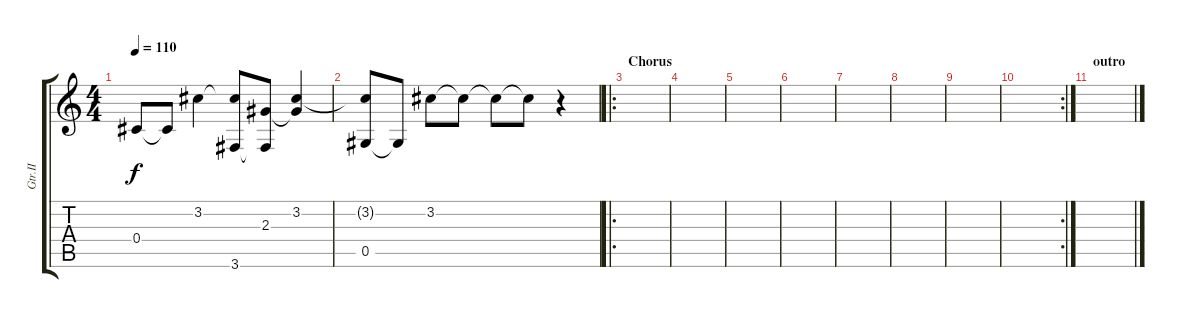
\track ("Gtr.II" "Gtr.II") {instrument electricguitarjazz}
\staff {score tabs}
\tuning (Eb4 Bb3 Gb3 Db3 Ab2 Eb2) {hide}
\ts (4 4)
\tempo 110
\clef g2
\ks c
0.4.8{dy f balance 16} 0.4{t}.8 3.2.4 (3.2{t} 3.6).8 (2.3 3.6{t}).8 (3.2 2.3{t}).4 |
(3.2{t} 0.5).8 0.5{t}.8 3.2.8 3.2{t}.8 3.2{t}.8 3.2{t}.8 r.4 |
\ro
\section ("" "Chorus")
|
|
|
|
|
|
|
\rc 2
|
\section ("" "outro")
